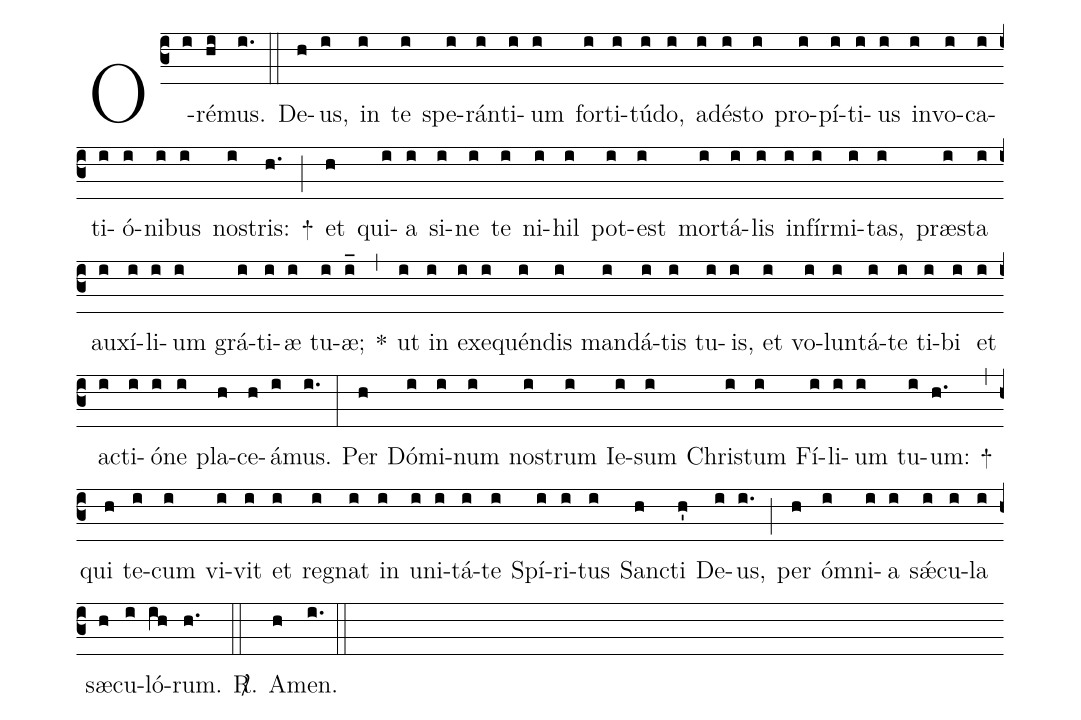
%%
(c3)
O(i)ré(hi)mus.(i.) (::)

De(h)us,(i) in(i) te(i) spe(i)rán(i)ti(i)um(i) for(i)ti(i)tú(i)do,(i) ad(i)és(i)to(i) pro(i)pí(i)ti(i)us(i) in(i)vo(i)ca(i)ti(i)ó(i)ni(i)bus(i) nos(i)tris:(h.) +(;)
et(h) qui(i)a(i) si(i)ne(i) te(i) ni(i)hil(i) pot(i)est(i) mor(i)tá(i)lis(i) in(i)fír(i)mi(i)tas,(i) præ(i)sta(i) au(i)xí(i)li(i)um(i) grá(i)ti(i)æ(i) tu(i)æ;(i_) *(,)
ut(i) in(i) ex(i)e(i)quén(i)dis(i) man(i)dá(i)tis(i) tu(i)is,(i) et(i) vo(i)lun(i)tá(i)te(i) ti(i)bi(i) et(i) ac(i)ti(i)ó(i)ne(i) pla(h)ce(h)á(i)mus.(i.) (:)

Per(h) Dó(i)mi(i)num(i) nos(i)trum(i) Ie(i)sum(i) Chris(i)tum(i) Fí(i)li(i)um(i) tu(i)um:(h.) +(,)
qui(h) te(i)cum(i) vi(i)vit(i) et(i) reg(i)nat(i) in(i) u(i)ni(i)tá(i)te(i) Spí(i)ri(i)tus(i) San(h)cti(h') De(i)us,(i.) (;)
per(h) óm(i)ni(i)a(i) sǽ(i)cu(i)la(i) sæ(h)cu(i)ló(ih)rum.(h.) <sp>R/</sp>.(::)
A(h)men.(i.) (::)
